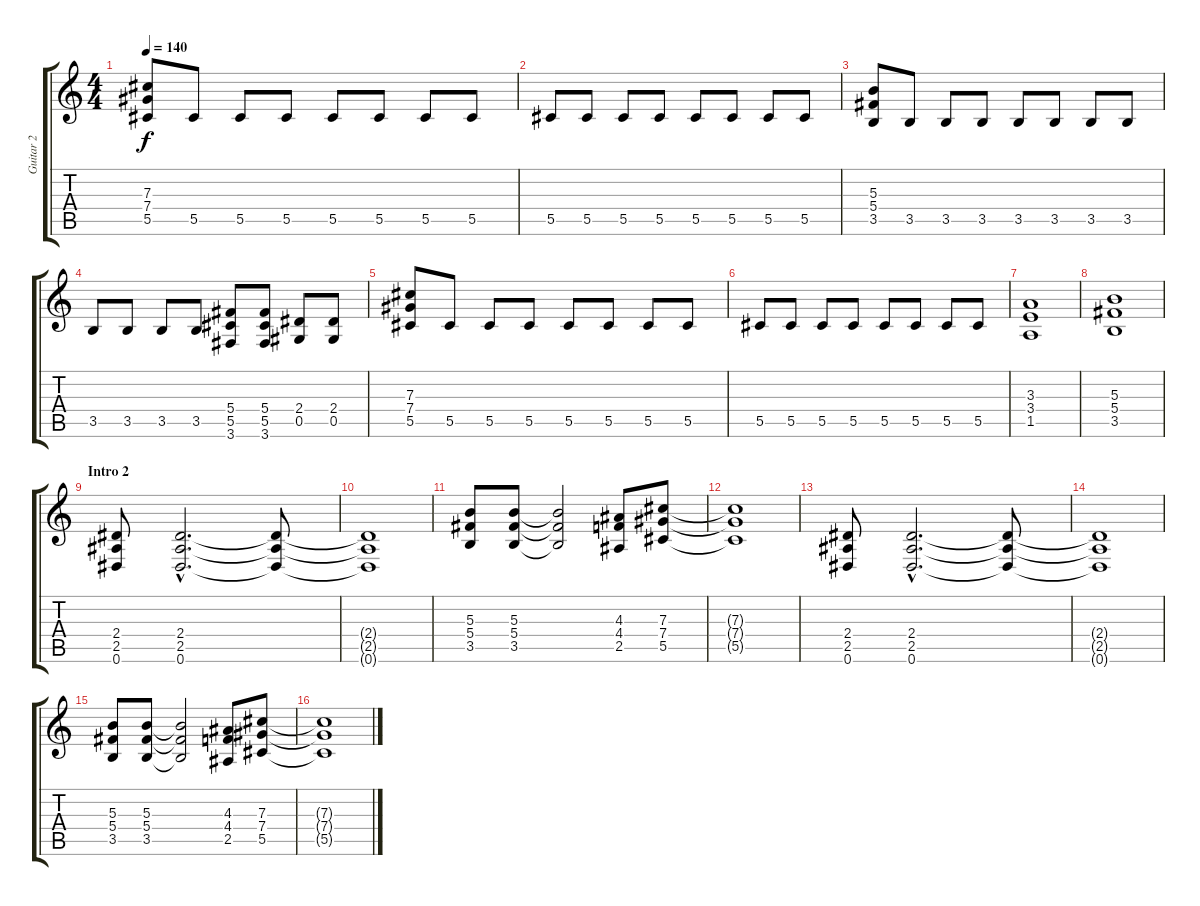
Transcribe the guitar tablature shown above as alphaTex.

\track ("Guitar 2" "Guitar 2") {instrument distortionguitar}
\staff {score tabs}
\tuning (Eb4 Bb3 Gb3 Db3 Ab2 Eb2) {hide}
\ts (4 4)
\tempo 140
\clef g2
\ks c
(7.3 7.4 5.5).8{dy f} 5.5.8 5.5.8 5.5.8 5.5.8 5.5.8 5.5.8 5.5.8 |
5.5.8 5.5.8 5.5.8 5.5.8 5.5.8 5.5.8 5.5.8 5.5.8 |
(5.3 5.4 3.5).8 3.5.8 3.5.8 3.5.8 3.5.8 3.5.8 3.5.8 3.5.8 |
3.5.8 3.5.8 3.5.8 3.5.8 (5.4 5.5 3.6).8 (5.4 5.5 3.6).8 (2.4 0.5).8 (2.4 0.5).8 |
(7.3 7.4 5.5).8 5.5.8 5.5.8 5.5.8 5.5.8 5.5.8 5.5.8 5.5.8 |
5.5.8 5.5.8 5.5.8 5.5.8 5.5.8 5.5.8 5.5.8 5.5.8 |
(3.3 3.4 1.5).1 |
(5.3 5.4 3.5).1 |
\section ("" "Intro 2")
(2.4 2.5 0.6).8 (2.4{hac} 2.5{hac} 0.6{hac}).2{d} (2.4{t} 2.5{t} 0.6{t}).8 |
(2.4{t} 2.5{t} 0.6{t}).1 |
(5.3 5.4 3.5).8 (5.3 5.4 3.5).8 (5.3{t} 5.4{t} 3.5{t}).2 (4.3 4.4 2.5).8 (7.3 7.4 5.5).8 |
(7.3{t} 7.4{t} 5.5{t}).1 |
(2.4 2.5 0.6).8 (2.4{hac} 2.5{hac} 0.6{hac}).2{d} (2.4{t} 2.5{t} 0.6{t}).8 |
(2.4{t} 2.5{t} 0.6{t}).1 |
(5.3 5.4 3.5).8 (5.3 5.4 3.5).8 (5.3{t} 5.4{t} 3.5{t}).2 (4.3 4.4 2.5).8 (7.3 7.4 5.5).8 |
(7.3{t} 7.4{t} 5.5{t}).1
